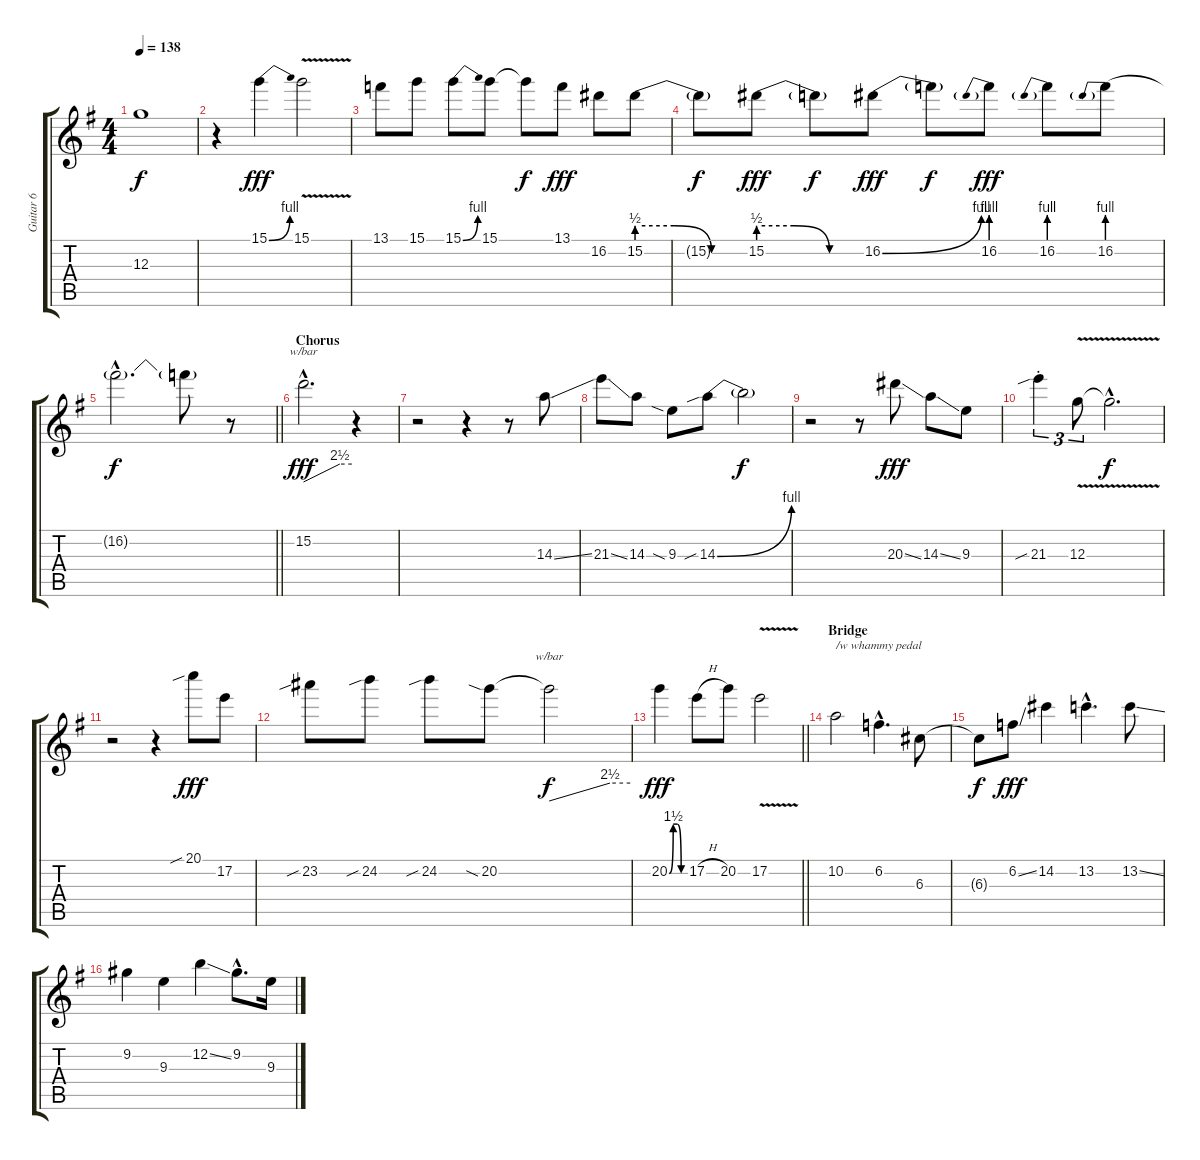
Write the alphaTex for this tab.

\track ("Guitar 6" "Guitar 6") {instrument distortionguitar}
\staff {score tabs}
\tuning (E4 B3 G3 D3 A2 E2) {hide}
\ts (4 4)
\tempo 138
\clef g2
\ks g
12.3{t}.1{dy f} |
r.4 15.1{be (bend 0 0 60 4)}.4{dy fff} 15.1{v}.2 |
13.1.8 15.1.8 15.1{be (bend 0 0 60 4)}.8 15.1.8 15.1{t}.8{dy f} 13.1.8{dy fff} 16.2.8 15.2{be (custom 0 2 20 2 40 0 60 0)}.8 |
15.2{t}.8{dy f} 15.2{be (custom 0 2 20 2 40 0 60 0)}.8{dy fff} 15.2{t}.8{dy f} 16.2{be (bend 0 0 60 4)}.8{dy fff} 16.2{t}.8{dy f} 16.2{be (prebend 0 4 60 4)}.8{dy fff} 16.2{be (prebend 0 4 60 4)}.8 16.2{be (prebend 0 4 60 4)}.8 |
\barLineRight lightlight
16.2{hac t}.2{d dy f} 16.2{t}.8 r.8 |
\section ("" "Chorus")
15.2{hac}.2{d tbe (custom default 0 0 45 10 60 10) dy fff} r.4 |
r.2 r.4 r.8 14.3{ss}.8 |
21.3{ss}.8 14.3.8 9.3{sia}.8 14.3{be (bend 0 0 60 4) sib}.8 14.3{t}.2{dy f} |
r.2 r.8 20.3{ss}.8{dy fff} 14.3{ss}.8 9.3.8 |
21.3{sib st}.4{tu (3 2)} 12.3{v}.8{tu (3 2)} 12.3{hac t}.2{d dy f} |
r.2 r.4 20.1{sib}.8{dy fff} 17.2.8 |
23.2{sib}.8 24.2{sib}.8 24.2{sib}.8 20.2{sia}.8 20.2{t}.2{tbe (custom default 0 0 45 10 60 10) dy f} |
\barLineRight lightlight
20.2{be (custom 0 0 15 6 30 6 45 0 60 0)}.4{dy fff} 17.2{h}.8 20.2.8 17.2{v}.2 |
\section ("" "Bridge")
10.2.2{txt "/w whammy pedal" volume 0} 6.2{hac}.4{d} 6.3.8 |
6.3{t}.8{dy f} 6.2{ss}.8{dy fff} 14.2.4 13.2{hac}.4{d} 13.2{ss}.8 |
9.2.4 9.3.4 12.2{ss}.4 9.2{hac}.8{d} 9.3.16
